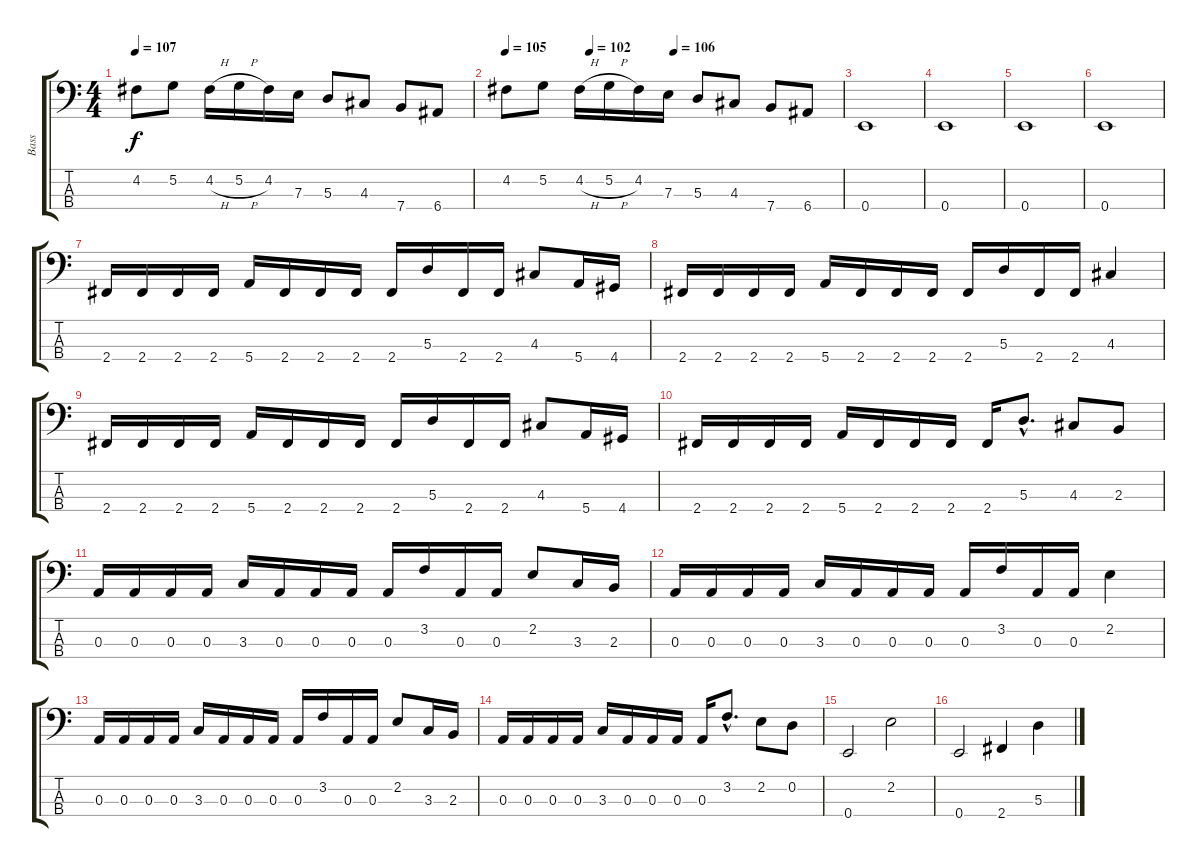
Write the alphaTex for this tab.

\track ("Bass" "Bass") {instrument electricbasspick}
\staff {score tabs}
\tuning (G2 D2 A1 E1) {hide}
\ts (4 4)
\tempo 107
\clef f4
\ks c
4.2.8{dy f} 5.2.8 4.2{h}.16 5.2{h}.16 4.2.16 7.3.16 5.3.8 4.3.8 7.4.8 6.4.8 |
\tempo 105
\tempo (102 0.25)
\tempo (106 0.5)
4.2.8 5.2.8 4.2{h}.16 5.2{h}.16 4.2.16 7.3.16 5.3.8 4.3.8 7.4.8 6.4.8 |
0.4.1 |
0.4.1 |
0.4.1 |
0.4.1 |
2.4.16 2.4.16 2.4.16 2.4.16 5.4.16 2.4.16 2.4.16 2.4.16 2.4.16 5.3.16 2.4.16 2.4.16 4.3.8 5.4.16 4.4.16 |
2.4.16 2.4.16 2.4.16 2.4.16 5.4.16 2.4.16 2.4.16 2.4.16 2.4.16 5.3.16 2.4.16 2.4.16 4.3.4 |
2.4.16 2.4.16 2.4.16 2.4.16 5.4.16 2.4.16 2.4.16 2.4.16 2.4.16 5.3.16 2.4.16 2.4.16 4.3.8 5.4.16 4.4.16 |
2.4.16 2.4.16 2.4.16 2.4.16 5.4.16 2.4.16 2.4.16 2.4.16 2.4.16 5.3{hac}.8{d} 4.3.8 2.3.8 |
0.3.16 0.3.16 0.3.16 0.3.16 3.3.16 0.3.16 0.3.16 0.3.16 0.3.16 3.2.16 0.3.16 0.3.16 2.2.8 3.3.16 2.3.16 |
0.3.16 0.3.16 0.3.16 0.3.16 3.3.16 0.3.16 0.3.16 0.3.16 0.3.16 3.2.16 0.3.16 0.3.16 2.2.4 |
0.3.16 0.3.16 0.3.16 0.3.16 3.3.16 0.3.16 0.3.16 0.3.16 0.3.16 3.2.16 0.3.16 0.3.16 2.2.8 3.3.16 2.3.16 |
0.3.16 0.3.16 0.3.16 0.3.16 3.3.16 0.3.16 0.3.16 0.3.16 0.3.16 3.2{hac}.8{d} 2.2.8 0.2.8 |
0.4.2 2.2.2 |
0.4.2 2.4.4 5.3.4
